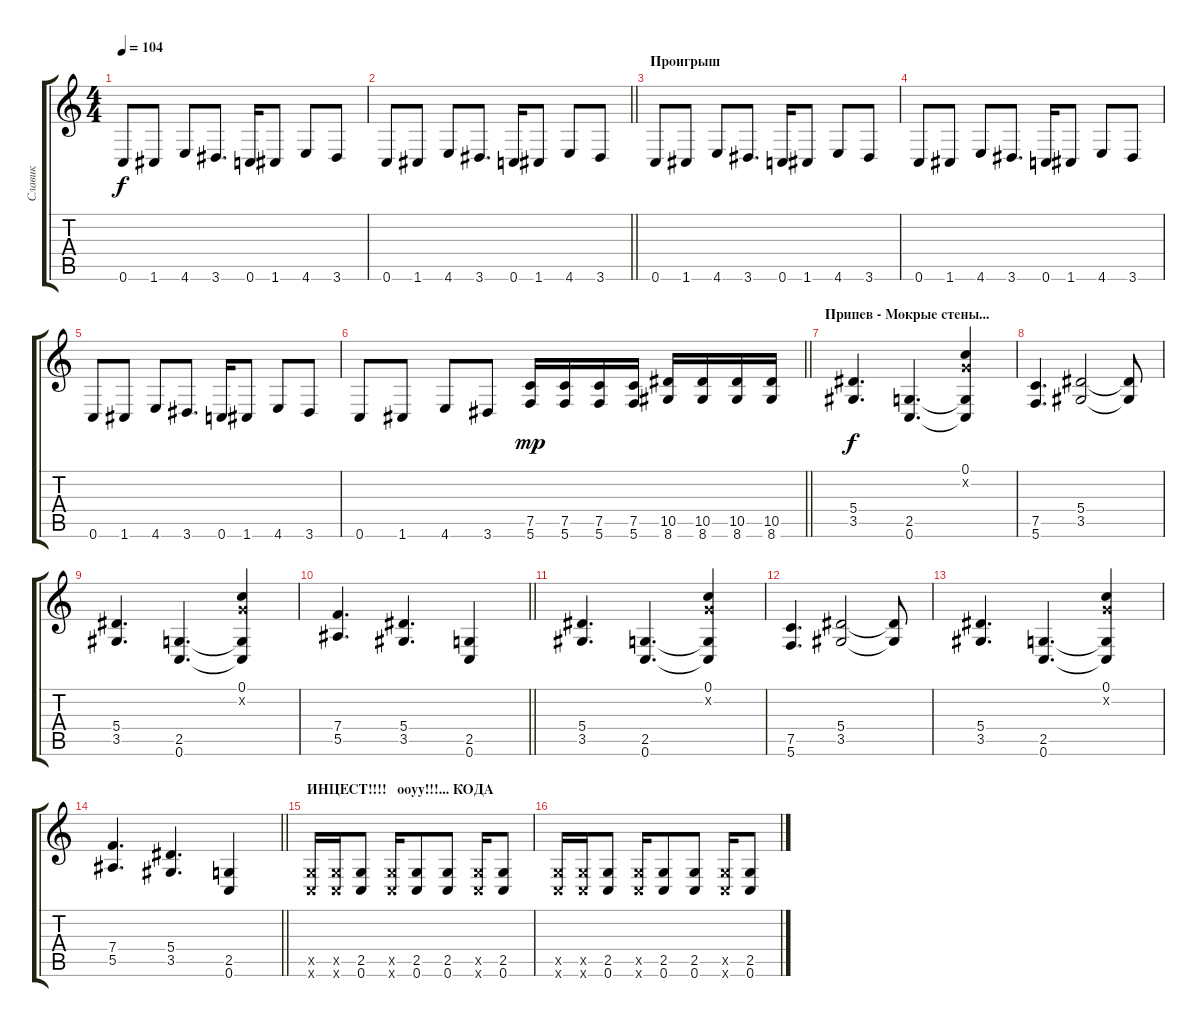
\track ("Славик" "Славик") {instrument distortionguitar}
\staff {score tabs}
\tuning (C4 G3 Eb3 Bb2 F2 C2) {hide}
\ts (4 4)
\tempo 104
\clef g2
\ks c
0.6.8{dy f} 1.6.8 4.6.8 3.6.8{d} 0.6.16 1.6.8 4.6.8 3.6.8 |
\barLineRight lightlight
0.6.8 1.6.8 4.6.8 3.6.8{d} 0.6.16 1.6.8 4.6.8 3.6.8 |
\section ("" "Проигрыш")
0.6.8 1.6.8 4.6.8 3.6.8{d} 0.6.16 1.6.8 4.6.8 3.6.8 |
0.6.8 1.6.8 4.6.8 3.6.8{d} 0.6.16 1.6.8 4.6.8 3.6.8 |
0.6.8 1.6.8 4.6.8 3.6.8{d} 0.6.16 1.6.8 4.6.8 3.6.8 |
\barLineRight lightlight
0.6.8 1.6.8 4.6.8 3.6.8 (7.5 5.6).16{dy mp} (7.5 5.6).16 (7.5 5.6).16 (7.5 5.6).16 (10.5 8.6).16 (10.5 8.6).16 (10.5 8.6).16 (10.5 8.6).16 |
\section ("" "Припев - Мокрые стены...")
(5.4 3.5).4{d dy f} (2.5 0.6).4{d} (0.1 0.2{x} 2.5{t} 0.6{t}).4 |
(7.5 5.6).4{d} (5.4 3.5).2 (5.4{t} 3.5{t}).8 |
(5.4 3.5).4{d} (2.5 0.6).4{d} (0.1 0.2{x} 2.5{t} 0.6{t}).4 |
\barLineRight lightlight
(7.4 5.5).4{d} (5.4 3.5).4{d} (2.5 0.6).4 |
(5.4 3.5).4{d} (2.5 0.6).4{d} (0.1 0.2{x} 2.5{t} 0.6{t}).4 |
(7.5 5.6).4{d} (5.4 3.5).2 (5.4{t} 3.5{t}).8 |
(5.4 3.5).4{d} (2.5 0.6).4{d} (0.1 0.2{x} 2.5{t} 0.6{t}).4 |
\barLineRight lightlight
(7.4 5.5).4{d} (5.4 3.5).4{d} (2.5 0.6).4 |
\section ("" "ИНЦЕСТ!!!!   ооуу!!!... КОДА")
(2.5{x} 0.6{x}).16 (2.5{x} 0.6{x}).16 (2.5 0.6).8 (2.5{x} 0.6{x}).16 (2.5 0.6).8 (2.5 0.6).8 (2.5{x} 0.6{x}).16 (2.5 0.6).8 |
(2.5{x} 0.6{x}).16 (2.5{x} 0.6{x}).16 (2.5 0.6).8 (2.5{x} 0.6{x}).16 (2.5 0.6).8 (2.5 0.6).8 (2.5{x} 0.6{x}).16 (2.5 0.6).8
